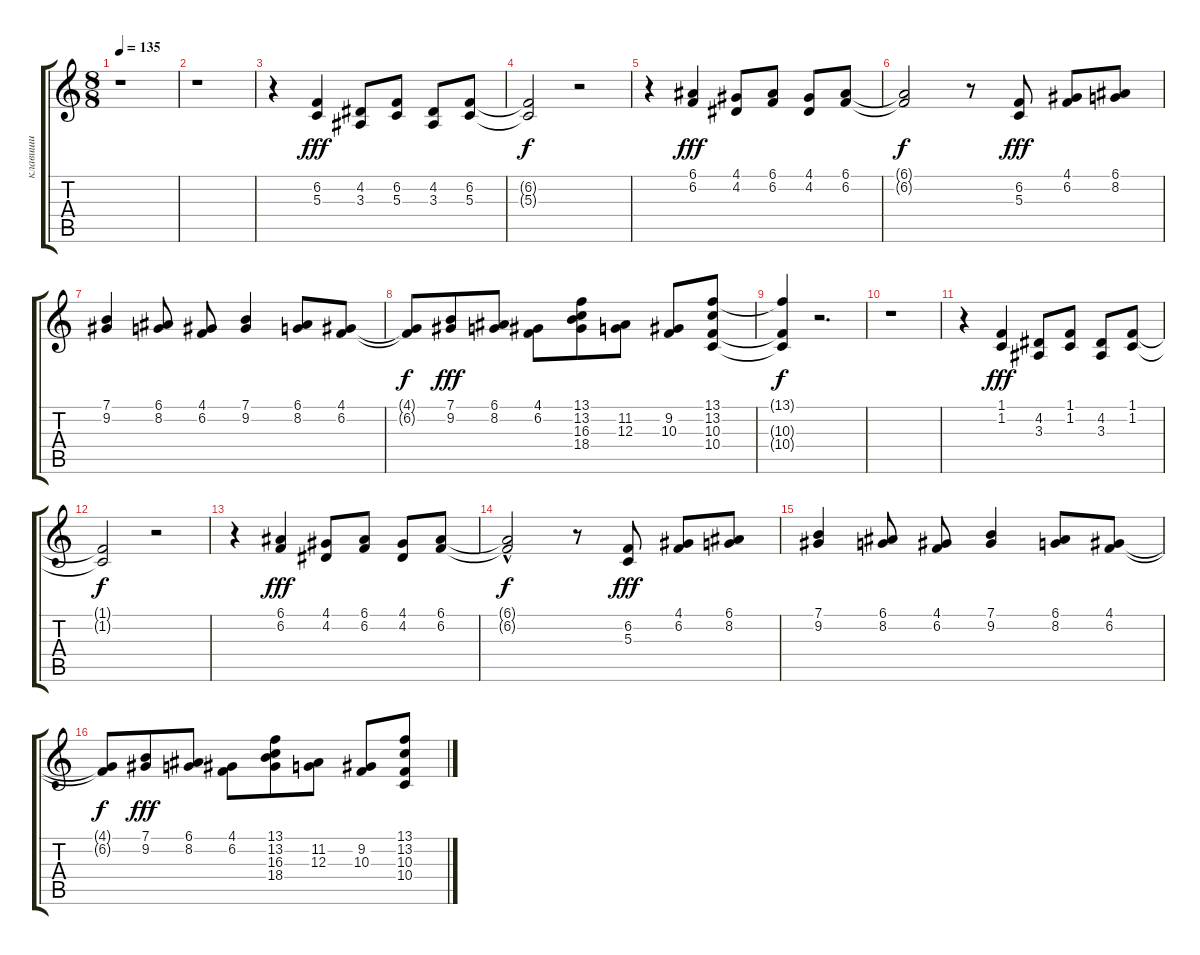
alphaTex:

\track ("клавиши" "клавиши") {instrument electricpiano1}
\staff {score tabs}
\tuning (E4 B3 G3 D3 A2 E2) {hide}
\ts (8 8)
\tempo 135
\clef g2
\ks c
r.1{dy fff instrument electricpiano1} |
r.1 |
r.4 (6.2 5.3).4 (4.2 3.3).8 (6.2 5.3).8 (4.2 3.3).8 (6.2 5.3).8 |
(6.2{t} 5.3{t}).2{dy f} r.2 |
r.4 (6.1 6.2).4{dy fff} (4.1 4.2).8 (6.1 6.2).8 (4.1 4.2).8 (6.1 6.2).8 |
(6.1{t} 6.2{t}).2{dy f} r.8 (6.2 5.3).8{dy fff} (4.1 6.2).8 (6.1 8.2).8 |
(7.1 9.2).4 (6.1 8.2).8 (4.1 6.2).8 (7.1 9.2).4 (6.1 8.2).8 (4.1 6.2).8 |
(4.1{t} 6.2{t}).8{dy f} (7.1 9.2).8{dy fff} (6.1 8.2).8 (4.1 6.2).8 (13.1 13.2 16.3 18.4).8 (11.2 12.3).8 (9.2 10.3).8 (13.1 13.2 10.3 10.4).8 |
(13.1{t} 10.3{t} 10.4{t}).4{dy f} r.2{d} |
r.1 |
r.4 (1.1 1.2).4{dy fff} (4.2 3.3).8 (1.1 1.2).8 (4.2 3.3).8 (1.1 1.2).8 |
(1.1{t} 1.2{t}).2{dy f} r.2 |
r.4 (6.1 6.2).4{dy fff} (4.1 4.2).8 (6.1 6.2).8 (4.1 4.2).8 (6.1 6.2).8 |
(6.1{hac t} 6.2{t}).2{dy f} r.8 (6.2 5.3).8{dy fff} (4.1 6.2).8 (6.1 8.2).8 |
(7.1 9.2).4 (6.1 8.2).8 (4.1 6.2).8 (7.1 9.2).4 (6.1 8.2).8 (4.1 6.2).8 |
(4.1{t} 6.2{t}).8{dy f} (7.1 9.2).8{dy fff} (6.1 8.2).8 (4.1 6.2).8 (13.1 13.2 16.3 18.4).8 (11.2 12.3).8 (9.2 10.3).8 (13.1 13.2 10.3 10.4).8
